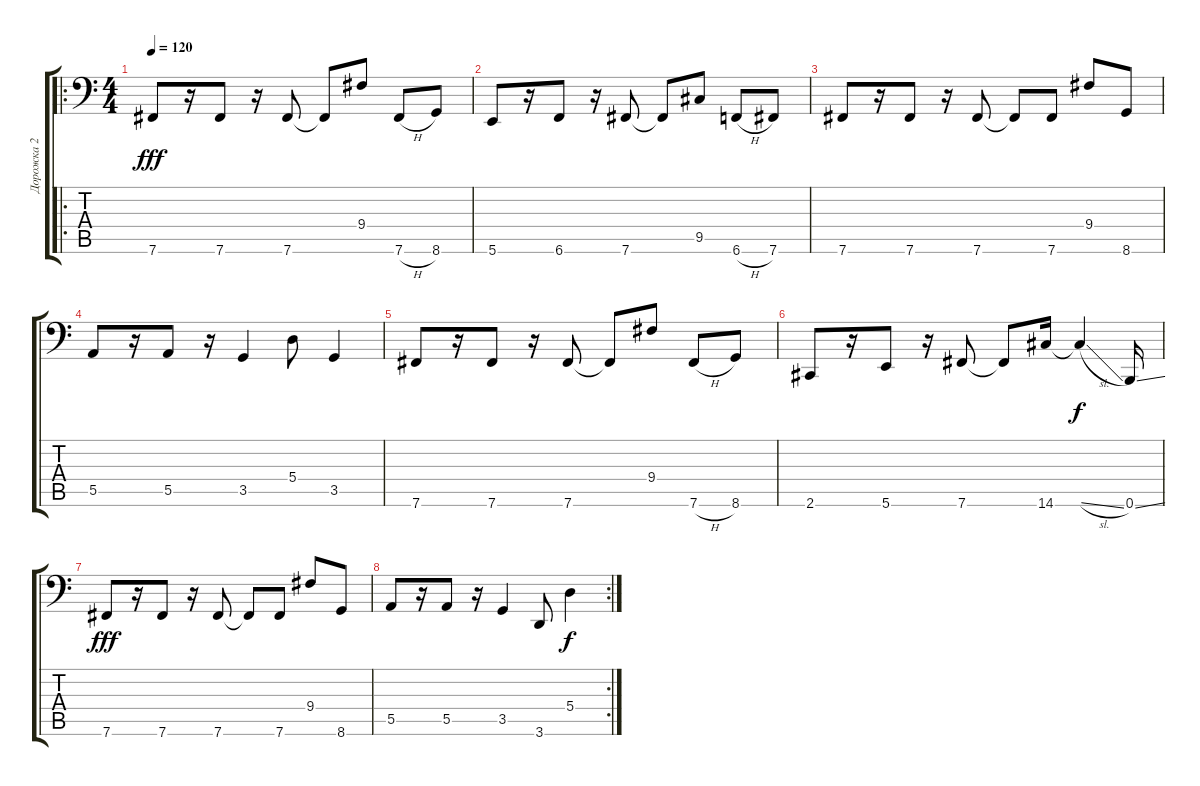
\track ("Дорожка 2" "Дорожка 2") {instrument slapbass2}
\staff {score tabs}
\tuning (B2 Gb2 D2 A1 E1 B0) {hide}
\ro
\ts (4 4)
\tempo 120
\clef f4
\ks c
7.6.8{dy fff} r.16 7.6.8 r.16 7.6.8 7.6{t}.8 9.4.8 7.6{h}.8 8.6.8 |
5.6.8 r.16 6.6.8 r.16 7.6.8 7.6{t}.8 9.5.8 6.6{h}.8 7.6.8 |
7.6.8 r.16 7.6.8 r.16 7.6.8 7.6{t}.8 7.6.8 9.4.8 8.6.8 |
5.5.8 r.16 5.5.8 r.16 3.5.4 5.4.8 3.5.4 |
7.6.8 r.16 7.6.8 r.16 7.6.8 7.6{t}.8 9.4.8 7.6{h}.8 8.6.8 |
2.6.8 r.16 5.6.8 r.16 7.6.8 7.6{t}.8 14.6.16 14.6{sl t}.4{dy f} 0.6{ss}.16 |
7.6.8{dy fff} r.16 7.6.8 r.16 7.6.8 7.6{t}.8 7.6.8 9.4.8 8.6.8 |
\rc 2
5.5.8 r.16 5.5.8 r.16 3.5.4 3.6.8 5.4.4{dy f}
